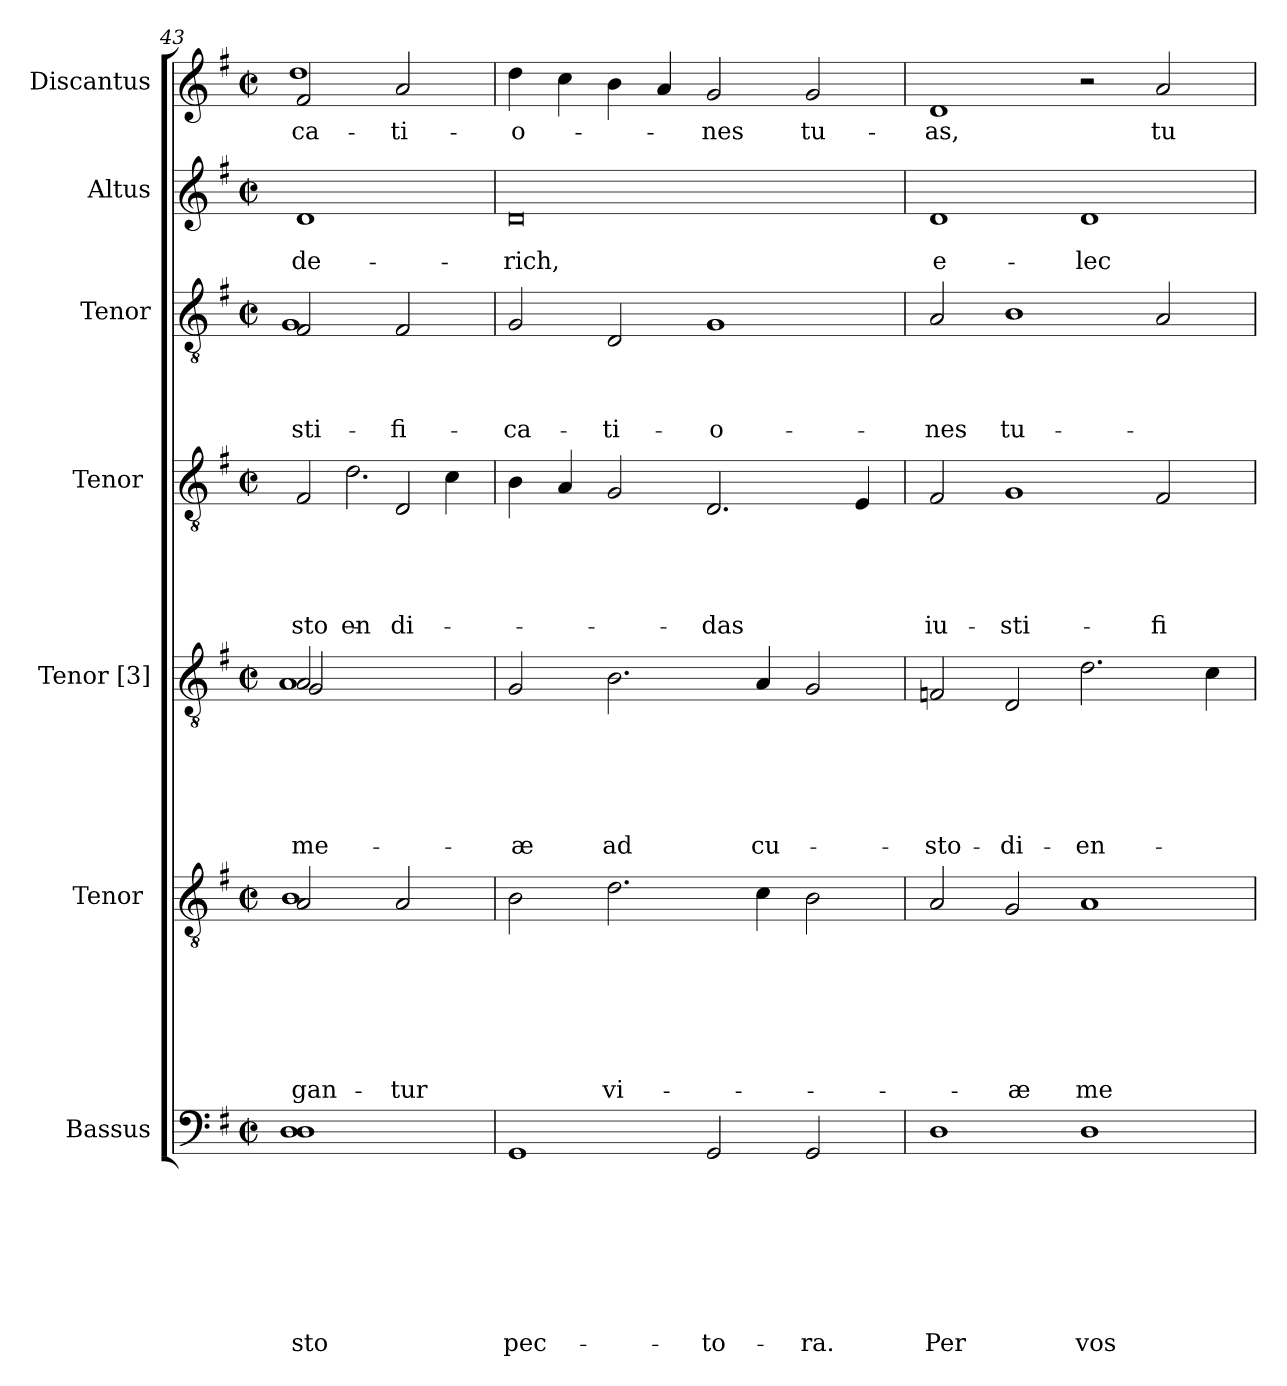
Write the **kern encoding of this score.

**kern	**text	**text	**text	**text	**text	**text	**text	**text	**kern	**text	**text	**text	**text	**text	**text	**text	**kern	**text	**text	**text	**text	**text	**text	**kern	**text	**text	**text	**text	**text	**kern	**text	**text	**text	**text	**kern	**text	**text	**kern	**text
*part7	*part7	*part7	*part7	*part7	*part7	*part7	*part7	*part7	*part6	*part6	*part6	*part6	*part6	*part6	*part6	*part6	*part5	*part5	*part5	*part5	*part5	*part5	*part5	*part4	*part4	*part4	*part4	*part4	*part4	*part3	*part3	*part3	*part3	*part3	*part2	*part2	*part2	*part1	*part1
*staff7	*staff7	*staff7	*staff7	*staff7	*staff7	*staff7	*staff7	*staff7	*staff6	*staff6	*staff6	*staff6	*staff6	*staff6	*staff6	*staff6	*staff5	*staff5	*staff5	*staff5	*staff5	*staff5	*staff5	*staff4	*staff4	*staff4	*staff4	*staff4	*staff4	*staff3	*staff3	*staff3	*staff3	*staff3	*staff2	*staff2	*staff2	*staff1	*staff1
*I"Bassus	*	*	*	*	*	*	*	*	*I"Tenor [4]	*	*	*	*	*	*	*	*I"Tenor [3]	*	*	*	*	*	*	*I"Tenor [2]	*	*	*	*	*	*I"Tenor	*	*	*	*	*I"Altus	*	*	*I"Discantus	*
*I'B	*	*	*	*	*	*	*	*	*I'T [4]	*	*	*	*	*	*	*	*I'T [3]	*	*	*	*	*	*	*I'T [2]	*	*	*	*	*	*I'T	*	*	*	*	*I'A	*	*	*I'D	*
*clefF4	*	*	*	*	*	*	*	*	*clefGv2	*	*	*	*	*	*	*	*clefGv2	*	*	*	*	*	*	*clefGv2	*	*	*	*	*	*clefGv2	*	*	*	*	*clefG2	*	*	*clefG2	*
*k[f#]	*	*	*	*	*	*	*	*	*k[f#]	*	*	*	*	*	*	*	*k[f#]	*	*	*	*	*	*	*k[f#]	*	*	*	*	*	*k[f#]	*	*	*	*	*k[f#]	*	*	*k[f#]	*
*G:	*	*	*	*	*	*	*	*	*G:	*	*	*	*	*	*	*	*G:	*	*	*	*	*	*	*G:	*	*	*	*	*	*G:	*	*	*	*	*G:	*	*	*G:	*
*M2/2	*	*	*	*	*	*	*	*	*M2/2	*	*	*	*	*	*	*	*M2/2	*	*	*	*	*	*	*M2/2	*	*	*	*	*	*M2/2	*	*	*	*	*M2/2	*	*	*M2/2	*
*met(c|)	*	*	*	*	*	*	*	*	*met(c|)	*	*	*	*	*	*	*	*met(c|)	*	*	*	*	*	*	*met(c|)	*	*	*	*	*	*met(c|)	*	*	*	*	*met(c|)	*	*	*met(c|)	*
=43	=43	=43	=43	=43	=43	=43	=43	=43	=43	=43	=43	=43	=43	=43	=43	=43	=43	=43	=43	=43	=43	=43	=43	=43	=43	=43	=43	=43	=43	=43	=43	=43	=43	=43	=43	=43	=43	=43	=43
!	!	!	!	!	!	!	!	!LO:LY:b	!	!	!	!	!	!	!	!LO:LY:b	!	!	!	!	!	!	!LO:LY:b	!	!	!	!	!	!	!	!	!	!	!	!	!	!	!	!
*	*	*	*	*	*	*	*	*	*^	*	*	*	*	*	*	*	*^	*	*	*	*	*	*	*	*	*	*	*	*	*	*	*	*	*	*	*	*	*	*
*	*	*	*	*	*	*	*	*	*	*	*	*	*	*	*	*	*	*	*^	*	*	*	*	*	*	*	*	*	*	*	*	*	*	*	*	*	*	*	*	*	*
!	!	!	!	!	!	!	!	!	!	!	!	!	!	!	!	!	!	!	!	!	!	!	!	!	!	!LO:LY:b	!	!	!	!	!	!LO:LY:b	!	!	!	!	!LO:LY:b	!	!	!	!	!
*	*	*	*	*	*	*	*	*	*	*	*	*	*	*	*	*	*	*	*	*	*	*	*	*	*	*	*^	*	*	*	*	*	*^	*	*	*	*	*	*	*	*	*
*	*	*	*	*	*	*	*	*	*	*	*	*	*	*	*	*	*	*	*	*	*	*	*	*	*	*	*	*^	*	*	*	*	*	*	*	*	*	*	*	*	*	*	*	*
!	!	!	!	!	!	!	!	!	!	!	!	!	!	!	!	!	!	!	!	!	!	!	!	!	!	!	!	!	!	!	!	!	!	!	!	!	!	!	!	!LO:LY:b	!	!	!LO:LY:b	!	!LO:LY:b
*	*	*	*	*	*	*	*	*	*	*	*	*	*	*	*	*	*	*	*	*	*	*	*	*	*	*	*	*	*	*	*	*	*	*	*	*	*	*	*	*	*	*	*	*^	*
!	!	!	!	!	!	!	!	!	!	!	!	!	!	!	!	!	!	!	!	!	!	!	!	!	!	!	!	!	!	!	!	!	!	!	!	!	!	!	!	!	!	!	!	!	!	!LO:LY:b
1D 1D	.	.	.	.	.	.	.	-sto	2A/	1B	.	.	.	.	.	.	gan-	2A/	2G/	1A	.	.	.	.	.	me-	2F#/	4ryy	2.ryy	.	.	.	.	-sto-	2F#/	1G	.	.	.	-sti-	1d	.	-de-	2f#/	1dd	-ca-
!	!	!	!	!	!	!	!	!	!	!	!	!	!	!	!	!	!	!	!	!	!	!	!	!	!	!	!	!	!	!	!	!	!	!LO:LY:b	!	!	!	!	!	!	!	!	!	!	!	!
.	.	.	.	.	.	.	.	.	.	.	.	.	.	.	.	.	.	.	.	.	.	.	.	.	.	.	.	2.d\	.	.	.	.	.	-en-	.	.	.	.	.	.	.	.	.	.	.	.
!	!	!	!	!	!	!	!	!	!	!	!	!	!	!	!	!	!LO:LY:b	!	!	!	!	!	!	!	!	!	!	!	!	!	!	!	!	!LO:LY:b	!	!	!	!	!	!LO:LY:b	!	!	!	!	!	!LO:LY:b
.	.	.	.	.	.	.	.	.	2A/	.	.	.	.	.	.	.	-tur	2ryy	2ryy	.	.	.	.	.	.	.	2D/	.	.	.	.	.	.	-di-	2F#/	.	.	.	.	-fi-	.	.	.	2a/	.	-ti-
.	.	.	.	.	.	.	.	.	.	.	.	.	.	.	.	.	.	.	.	.	.	.	.	.	.	.	.	.	4c\	.	.	.	.	.	.	.	.	.	.	.	.	.	.	.	.	.
*	*	*	*	*	*	*	*	*	*v	*v	*	*	*	*	*	*	*	*	*	*	*	*	*	*	*	*	*	*	*	*	*	*	*	*	*v	*v	*	*	*	*	*	*	*	*v	*v	*
*	*	*	*	*	*	*	*	*	*	*	*	*	*	*	*	*	*v	*v	*v	*	*	*	*	*	*	*	*	*	*	*	*	*	*	*	*	*	*	*	*	*	*	*	*
!!LO:LB:g=z
=44	=44	=44	=44	=44	=44	=44	=44	=44	=44	=44	=44	=44	=44	=44	=44	=44	=44	=44	=44	=44	=44	=44	=44	=44	=44	=44	=44	=44	=44	=44	=44	=44	=44	=44	=44	=44	=44	=44	=44	=44	=44
!	!	!	!	!	!	!	!	!LO:LY:b	!	!	!	!	!	!	!	!	!	!	!	!	!	!	!LO:LY:b	!	!	!	!	!	!	!	!	!	!	!	!	!LO:LY:b	!	!	!LO:LY:b	!	!LO:LY:b
*	*	*	*	*	*	*	*	*	*	*	*	*	*	*	*	*	*	*	*	*	*	*	*	*v	*v	*v	*	*	*	*	*	*	*	*	*	*	*	*	*	*	*
1GG	.	.	.	.	.	.	.	pec-	2B\	.	.	.	.	.	.	.	2G/	.	.	.	.	.	-æ	4B\	.	.	.	.	.	2G/	.	.	.	-ca-	0d	.	-rich,	4dd\	-o-
.	.	.	.	.	.	.	.	.	.	.	.	.	.	.	.	.	.	.	.	.	.	.	.	4A/	.	.	.	.	.	.	.	.	.	.	.	.	.	4cc\	.
!	!	!	!	!	!	!	!	!	!	!	!	!	!	!	!	!LO:LY:b	!	!	!	!	!	!	!LO:LY:b	!	!	!	!	!	!	!	!	!	!	!LO:LY:b	!	!	!	!	!
.	.	.	.	.	.	.	.	.	2.d\	.	.	.	.	.	.	-vi-	2.B\	.	.	.	.	.	ad	2G/	.	.	.	.	.	2D/	.	.	.	-ti-	.	.	.	4b\	.
.	.	.	.	.	.	.	.	.	.	.	.	.	.	.	.	.	.	.	.	.	.	.	.	.	.	.	.	.	.	.	.	.	.	.	.	.	.	4a/	.
!	!	!	!	!	!	!	!	!LO:LY:b	!	!	!	!	!	!	!	!	!	!	!	!	!	!	!	!	!	!	!	!	!LO:LY:b	!	!	!	!	!LO:LY:b	!	!	!	!	!LO:LY:b
2GG/	.	.	.	.	.	.	.	-to-	.	.	.	.	.	.	.	.	.	.	.	.	.	.	.	2.D/	.	.	.	.	-das	1G	.	.	.	-o-	.	.	.	2g/	-nes
!	!	!	!	!	!	!	!	!	!	!	!	!	!	!	!	!	!	!	!	!	!	!	!LO:LY:b	!	!	!	!	!	!	!	!	!	!	!	!	!	!	!	!
.	.	.	.	.	.	.	.	.	4c\	.	.	.	.	.	.	.	4A/	.	.	.	.	.	cu-	.	.	.	.	.	.	.	.	.	.	.	.	.	.	.	.
!	!	!	!	!	!	!	!	!LO:LY:b	!	!	!	!	!	!	!	!	!	!	!	!	!	!	!	!	!	!	!	!	!	!	!	!	!	!	!	!	!	!	!LO:LY:b
2GG/	.	.	.	.	.	.	.	-ra.	2B\	.	.	.	.	.	.	.	2G/	.	.	.	.	.	.	.	.	.	.	.	.	.	.	.	.	.	.	.	.	2g/	tu-
.	.	.	.	.	.	.	.	.	.	.	.	.	.	.	.	.	.	.	.	.	.	.	.	4E/	.	.	.	.	.	.	.	.	.	.	.	.	.	.	.
=45	=45	=45	=45	=45	=45	=45	=45	=45	=45	=45	=45	=45	=45	=45	=45	=45	=45	=45	=45	=45	=45	=45	=45	=45	=45	=45	=45	=45	=45	=45	=45	=45	=45	=45	=45	=45	=45	=45	=45
!	!	!	!	!	!	!	!	!LO:LY:b	!	!	!	!	!	!	!	!	!	!	!	!	!	!	!LO:LY:b	!	!	!	!	!	!LO:LY:b	!	!	!	!	!LO:LY:b	!	!	!LO:LY:b:rj	!	!LO:LY:b
1D	.	.	.	.	.	.	.	Per	2A/	.	.	.	.	.	.	.	2F/	.	.	.	.	.	-sto-	2F#/	.	.	.	.	iu-	2A/	.	.	.	-nes	1d	.	e-	1d	-as,
!	!	!	!	!	!	!	!	!	!	!	!	!	!	!	!	!LO:LY:b	!	!	!	!	!	!	!LO:LY:b	!	!	!	!	!	!LO:LY:b	!	!	!	!	!LO:LY:b	!	!	!	!	!
.	.	.	.	.	.	.	.	.	2G/	.	.	.	.	.	.	-æ	2D/	.	.	.	.	.	-di-	1G	.	.	.	.	-sti-	1B	.	.	.	tu-	.	.	.	.	.
!	!	!	!	!	!	!	!	!LO:LY:b	!	!	!	!	!	!	!	!LO:LY:b	!	!	!	!	!	!	!LO:LY:b	!	!	!	!	!	!	!	!	!	!	!	!	!	!LO:LY:b	!	!
1D	.	.	.	.	.	.	.	vos	1A	.	.	.	.	.	.	me-	2.d\	.	.	.	.	.	-en-	.	.	.	.	.	.	.	.	.	.	.	1d	.	-lec-	2r	.
!	!	!	!	!	!	!	!	!	!	!	!	!	!	!	!	!	!	!	!	!	!	!	!	!	!	!	!	!	!LO:LY:b	!	!	!	!	!	!	!	!	!	!LO:LY:b
.	.	.	.	.	.	.	.	.	.	.	.	.	.	.	.	.	.	.	.	.	.	.	.	2F#/	.	.	.	.	-fi-	2A/	.	.	.	.	.	.	.	2a/	tu-
.	.	.	.	.	.	.	.	.	.	.	.	.	.	.	.	.	4c\	.	.	.	.	.	.	.	.	.	.	.	.	.	.	.	.	.	.	.	.	.	.
=	=	=	=	=	=	=	=	=	=	=	=	=	=	=	=	=	=	=	=	=	=	=	=	=	=	=	=	=	=	=	=	=	=	=	=	=	=	=	=
*-	*-	*-	*-	*-	*-	*-	*-	*-	*-	*-	*-	*-	*-	*-	*-	*-	*-	*-	*-	*-	*-	*-	*-	*-	*-	*-	*-	*-	*-	*-	*-	*-	*-	*-	*-	*-	*-	*-	*-
